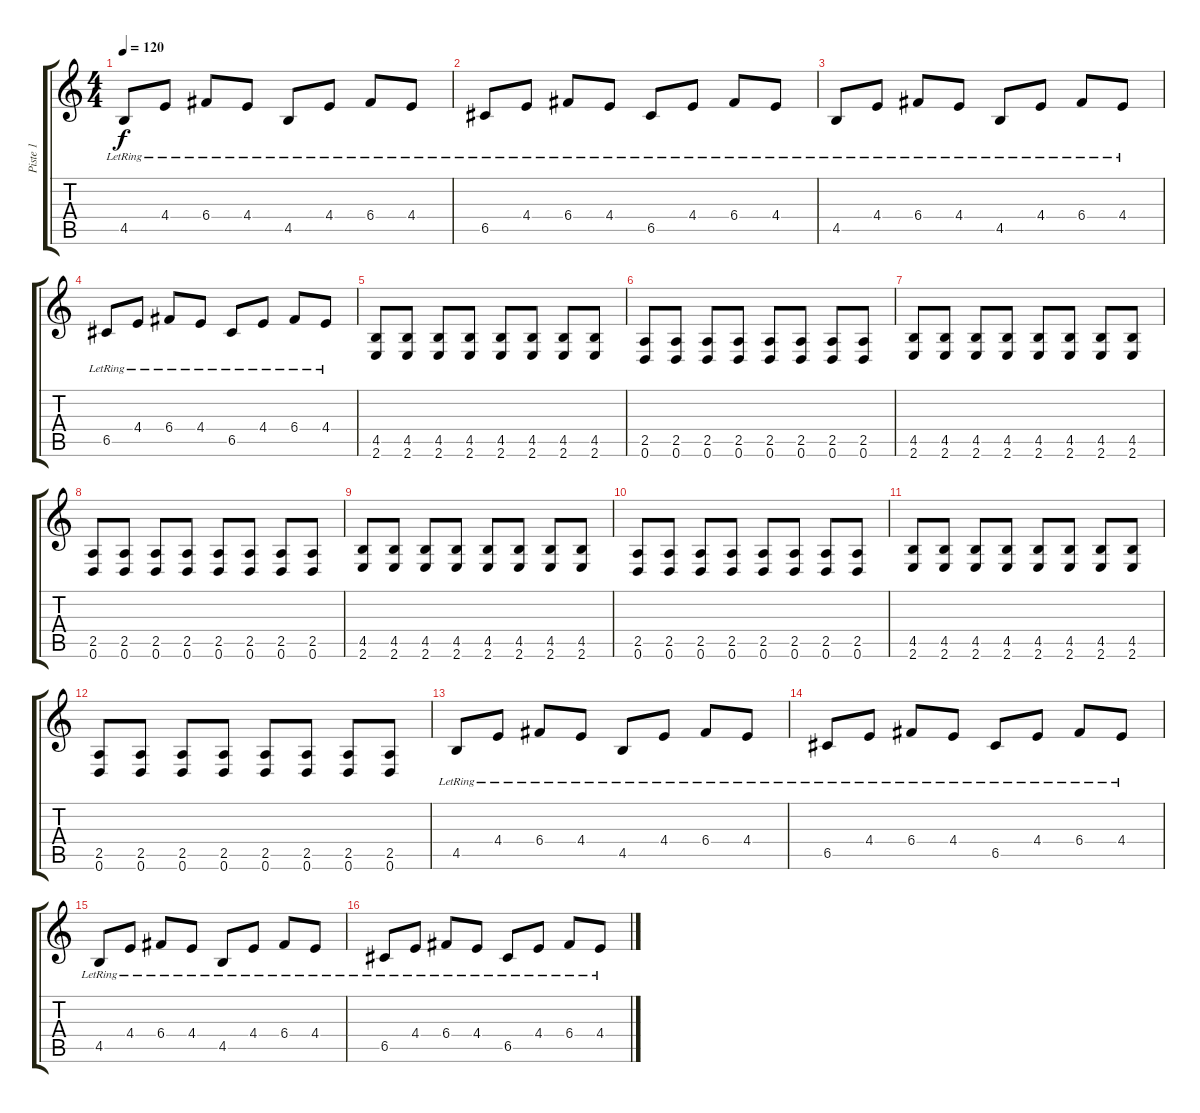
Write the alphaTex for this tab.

\track ("Piste 1" "Piste 1") {instrument distortionguitar}
\staff {score tabs}
\tuning (D4 A3 F3 C3 G2 D2) {hide}
\ts (4 4)
\tempo 120
\clef g2
\ks c
4.5{lr}.8{dy f instrument distortionguitar} 4.4{lr}.8 6.4{lr}.8 4.4{lr}.8 4.5{lr}.8 4.4{lr}.8 6.4{lr}.8 4.4{lr}.8 |
6.5{lr}.8 4.4{lr}.8 6.4{lr}.8 4.4{lr}.8 6.5{lr}.8 4.4{lr}.8 6.4{lr}.8 4.4{lr}.8 |
4.5{lr}.8{instrument distortionguitar} 4.4{lr}.8 6.4{lr}.8 4.4{lr}.8 4.5{lr}.8 4.4{lr}.8 6.4{lr}.8 4.4{lr}.8 |
6.5{lr}.8 4.4{lr}.8 6.4{lr}.8 4.4{lr}.8 6.5{lr}.8 4.4{lr}.8 6.4{lr}.8 4.4{lr}.8 |
(4.5 2.6).8 (4.5 2.6).8 (4.5 2.6).8 (4.5 2.6).8 (4.5 2.6).8 (4.5 2.6).8 (4.5 2.6).8 (4.5 2.6).8 |
(2.5 0.6).8 (2.5 0.6).8 (2.5 0.6).8 (2.5 0.6).8 (2.5 0.6).8 (2.5 0.6).8 (2.5 0.6).8 (2.5 0.6).8 |
(4.5 2.6).8 (4.5 2.6).8 (4.5 2.6).8 (4.5 2.6).8 (4.5 2.6).8 (4.5 2.6).8 (4.5 2.6).8 (4.5 2.6).8 |
(2.5 0.6).8 (2.5 0.6).8 (2.5 0.6).8 (2.5 0.6).8 (2.5 0.6).8 (2.5 0.6).8 (2.5 0.6).8 (2.5 0.6).8 |
(4.5 2.6).8 (4.5 2.6).8 (4.5 2.6).8 (4.5 2.6).8 (4.5 2.6).8 (4.5 2.6).8 (4.5 2.6).8 (4.5 2.6).8 |
(2.5 0.6).8 (2.5 0.6).8 (2.5 0.6).8 (2.5 0.6).8 (2.5 0.6).8 (2.5 0.6).8 (2.5 0.6).8 (2.5 0.6).8 |
(4.5 2.6).8 (4.5 2.6).8 (4.5 2.6).8 (4.5 2.6).8 (4.5 2.6).8 (4.5 2.6).8 (4.5 2.6).8 (4.5 2.6).8 |
(2.5 0.6).8 (2.5 0.6).8 (2.5 0.6).8 (2.5 0.6).8 (2.5 0.6).8 (2.5 0.6).8 (2.5 0.6).8 (2.5 0.6).8 |
4.5{lr}.8{instrument distortionguitar} 4.4{lr}.8 6.4{lr}.8 4.4{lr}.8 4.5{lr}.8 4.4{lr}.8 6.4{lr}.8 4.4{lr}.8 |
6.5{lr}.8 4.4{lr}.8 6.4{lr}.8 4.4{lr}.8 6.5{lr}.8 4.4{lr}.8 6.4{lr}.8 4.4{lr}.8 |
4.5{lr}.8{instrument distortionguitar} 4.4{lr}.8 6.4{lr}.8 4.4{lr}.8 4.5{lr}.8 4.4{lr}.8 6.4{lr}.8 4.4{lr}.8 |
6.5{lr}.8 4.4{lr}.8 6.4{lr}.8 4.4{lr}.8 6.5{lr}.8 4.4{lr}.8 6.4{lr}.8 4.4{lr}.8
